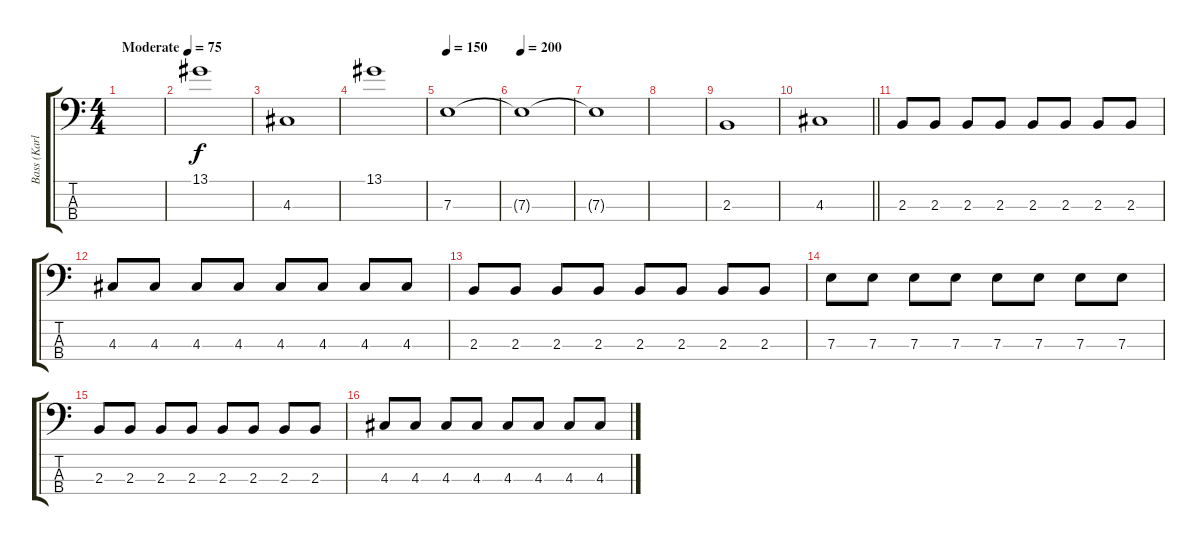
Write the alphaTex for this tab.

\track ("Bass (Karl Alvarez)" "Bass (Karl") {instrument electricbassfinger}
\staff {score tabs}
\tuning (G2 D2 A1 E1) {hide}
\ts (4 4)
\tempo (75 "Moderate")
\clef f4
\ks c
|
13.1.1 |
4.3.1 |
13.1.1 |
\tempo 150
7.3.1 |
\tempo 200
7.3{t}.1 |
7.3{t}.1 |
|
2.3.1 |
\barLineRight lightlight
4.3.1 |
2.3.8 2.3.8 2.3.8 2.3.8 2.3.8 2.3.8 2.3.8 2.3.8 |
4.3.8 4.3.8 4.3.8 4.3.8 4.3.8 4.3.8 4.3.8 4.3.8 |
2.3.8 2.3.8 2.3.8 2.3.8 2.3.8 2.3.8 2.3.8 2.3.8 |
7.3.8 7.3.8 7.3.8 7.3.8 7.3.8 7.3.8 7.3.8 7.3.8 |
2.3.8 2.3.8 2.3.8 2.3.8 2.3.8 2.3.8 2.3.8 2.3.8 |
4.3.8 4.3.8 4.3.8 4.3.8 4.3.8 4.3.8 4.3.8 4.3.8
